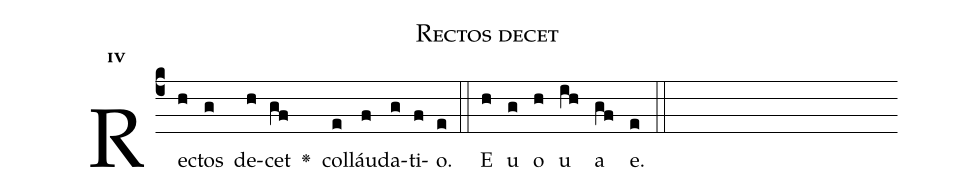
name:Rectos decet;
office-part:Antiphona;
mode:4;
%%
initial-style: 1;
name: Rectos decet;
book: Antiphonae & Responsoria/Tomus III, p. 12;
occasion: Psalterium Hebdomada I Feria III;
office-part: Laudes Ant 3;
user-notes: ;
commentary: ;
annotation: 4e;
centering-scheme: english;
fontsize: 12;
font: OFLSortsMillGoudy;
height: 11;
width: 4.5;
%%
(c4)Re(h)ctos(g) de(h)cet(gf) <v>\greheightstar</v>() col(e)láu(f)da(g)ti(f)o.(e) (::)
E(h) u(g) o(h) u(ih) a(gf) e.(e) (::)
